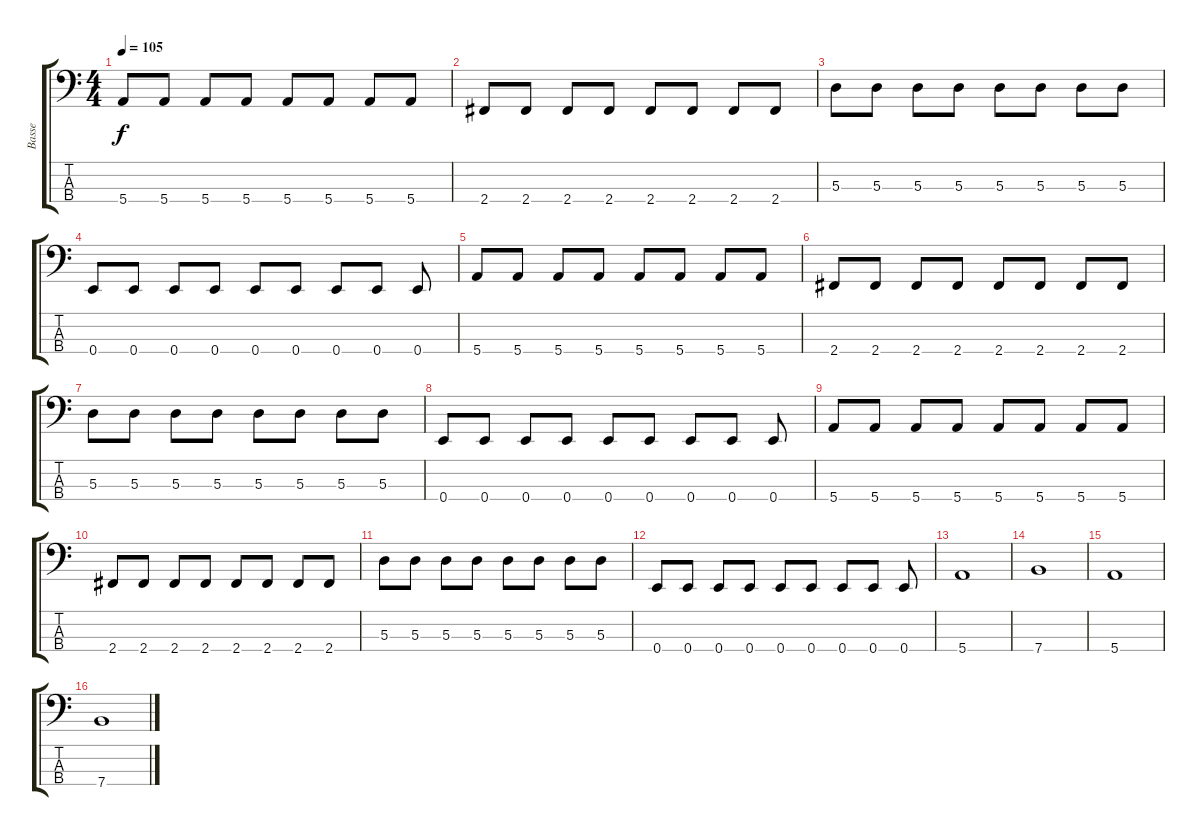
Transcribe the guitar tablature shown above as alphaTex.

\track ("Basse" "Basse") {instrument electricbassfinger}
\staff {score tabs}
\tuning (G2 D2 A1 E1) {hide}
\ts (4 4)
\tempo 105
\clef f4
\ks c
5.4.8{dy f} 5.4.8 5.4.8 5.4.8 5.4.8 5.4.8 5.4.8 5.4.8 |
2.4.8 2.4.8 2.4.8 2.4.8 2.4.8 2.4.8 2.4.8 2.4.8 |
5.3.8 5.3.8 5.3.8 5.3.8 5.3.8 5.3.8 5.3.8 5.3.8 |
0.4.8 0.4.8 0.4.8 0.4.8 0.4.8 0.4.8 0.4.8 0.4.8 0.4.8 |
5.4.8 5.4.8 5.4.8 5.4.8 5.4.8 5.4.8 5.4.8 5.4.8 |
2.4.8 2.4.8 2.4.8 2.4.8 2.4.8 2.4.8 2.4.8 2.4.8 |
5.3.8 5.3.8 5.3.8 5.3.8 5.3.8 5.3.8 5.3.8 5.3.8 |
0.4.8 0.4.8 0.4.8 0.4.8 0.4.8 0.4.8 0.4.8 0.4.8 0.4.8 |
5.4.8 5.4.8 5.4.8 5.4.8 5.4.8 5.4.8 5.4.8 5.4.8 |
2.4.8 2.4.8 2.4.8 2.4.8 2.4.8 2.4.8 2.4.8 2.4.8 |
5.3.8 5.3.8 5.3.8 5.3.8 5.3.8 5.3.8 5.3.8 5.3.8 |
0.4.8 0.4.8 0.4.8 0.4.8 0.4.8 0.4.8 0.4.8 0.4.8 0.4.8 |
5.4.1 |
7.4.1 |
5.4.1 |
7.4.1
